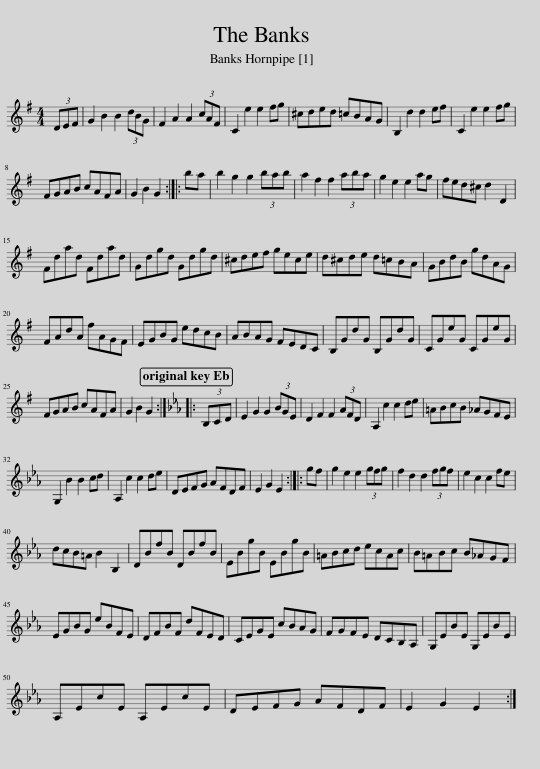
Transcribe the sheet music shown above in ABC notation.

X:1
L:1/8
M:4/4
I:linebreak $
K:G
V:1 treble
V:1
 (3DEF | G2 B2 B2 (3dBG | F2 A2 A2 (3cAF | C2 e2 e2 fg | ^cded =cBAG | %5
 B,2 d2 d2 ef | C2 e2 e2 fg |$ FGAB cAFA | G2 B2 G2 :: ba | %10
 b2 g2 g2 (3bab | a2 f2 f2 (3aba | g2 e2 e2 ag | fed^c d2 D2 |$ Fdad Fdad | %15
 Gdgd Gdgd | ^cdef gece | d^cde d=cBA | GBdB gdAG |$ FAdA fAGF | %20
 EGBG edcB | ABAG FEDC | B,GdG B,GdG | CGeG CGeG |$ FGAB cAFA | %25
 G2 B2 G2 ::[K:Eb] (3B,CD | E2 G2 G2 (3BGE | D2 F2 F2 (3AFD | A,2 c2 c2 de | %30
 =ABcB _AGFE |$ G,2 B2 B2 cd | A,2 c2 c2 de | DEFG AFDF | E2 G2 E2 :: %35
 gf | g2 e2 e2 (3gfg | f2 d2 d2 (3fgf | e2 c2 c2 fe |$ dcB=A B2 B,2 | %40
 DBfB DBfB | EBgB EBgB | =ABcd ecAc | B=ABc B_AGF |$ EGBG eBFE | %45
 DFBF dFED | CEGE cBAG | FGFE DCB,A, | G,EBE G,EBE |$ A,EcE A,EcE | %50
 DEFG AFDF | E2 G2 E2 :| %52
